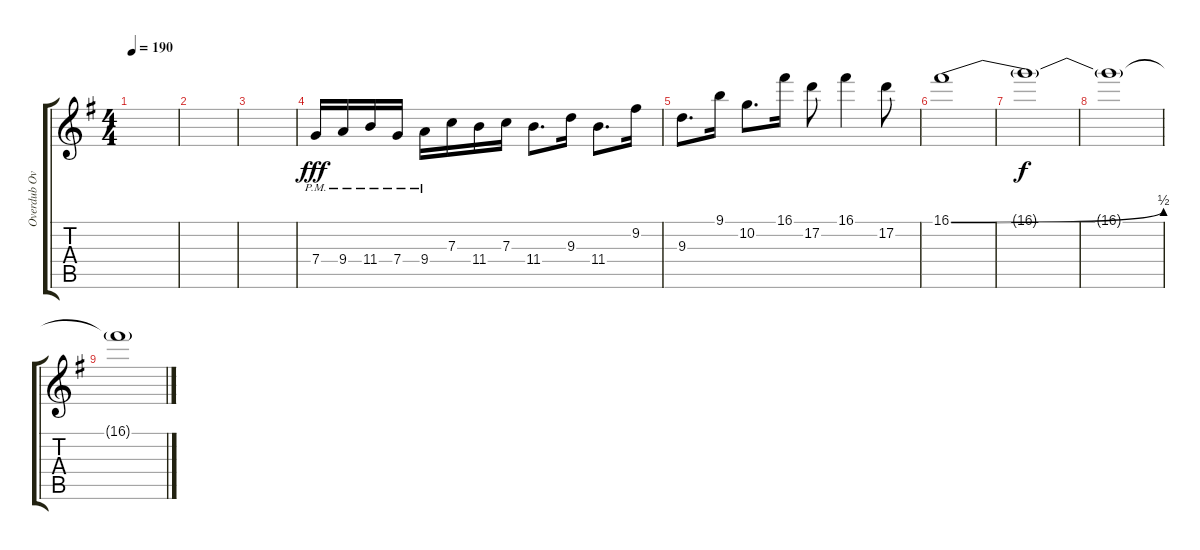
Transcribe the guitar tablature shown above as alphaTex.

\track ("Overdub Overdrive" "Overdub Ov") {instrument overdrivenguitar}
\staff {score tabs}
\tuning (D4 A3 F3 C3 G2 C2) {hide}
\ts (4 4)
\tempo 190
\clef g2
\ks eminor
|
|
|
7.4{pm}.16{dy fff} 9.4{pm}.16 11.4{pm}.16 7.4{pm}.16 9.4{pm}.16 7.3.16 11.4.16 7.3.16 11.4.8{d} 9.3.16 11.4.8{d} 9.2.16 |
9.3.8{d} 9.1.16 10.2.8{d} 16.1.16 17.2.8 16.1.4 17.2.8 |
16.1{be (bend 0 0 60 2)}.1{volume 0} |
16.1{t}.1{dy f} |
16.1{t}.1 |
16.1{t}.1
